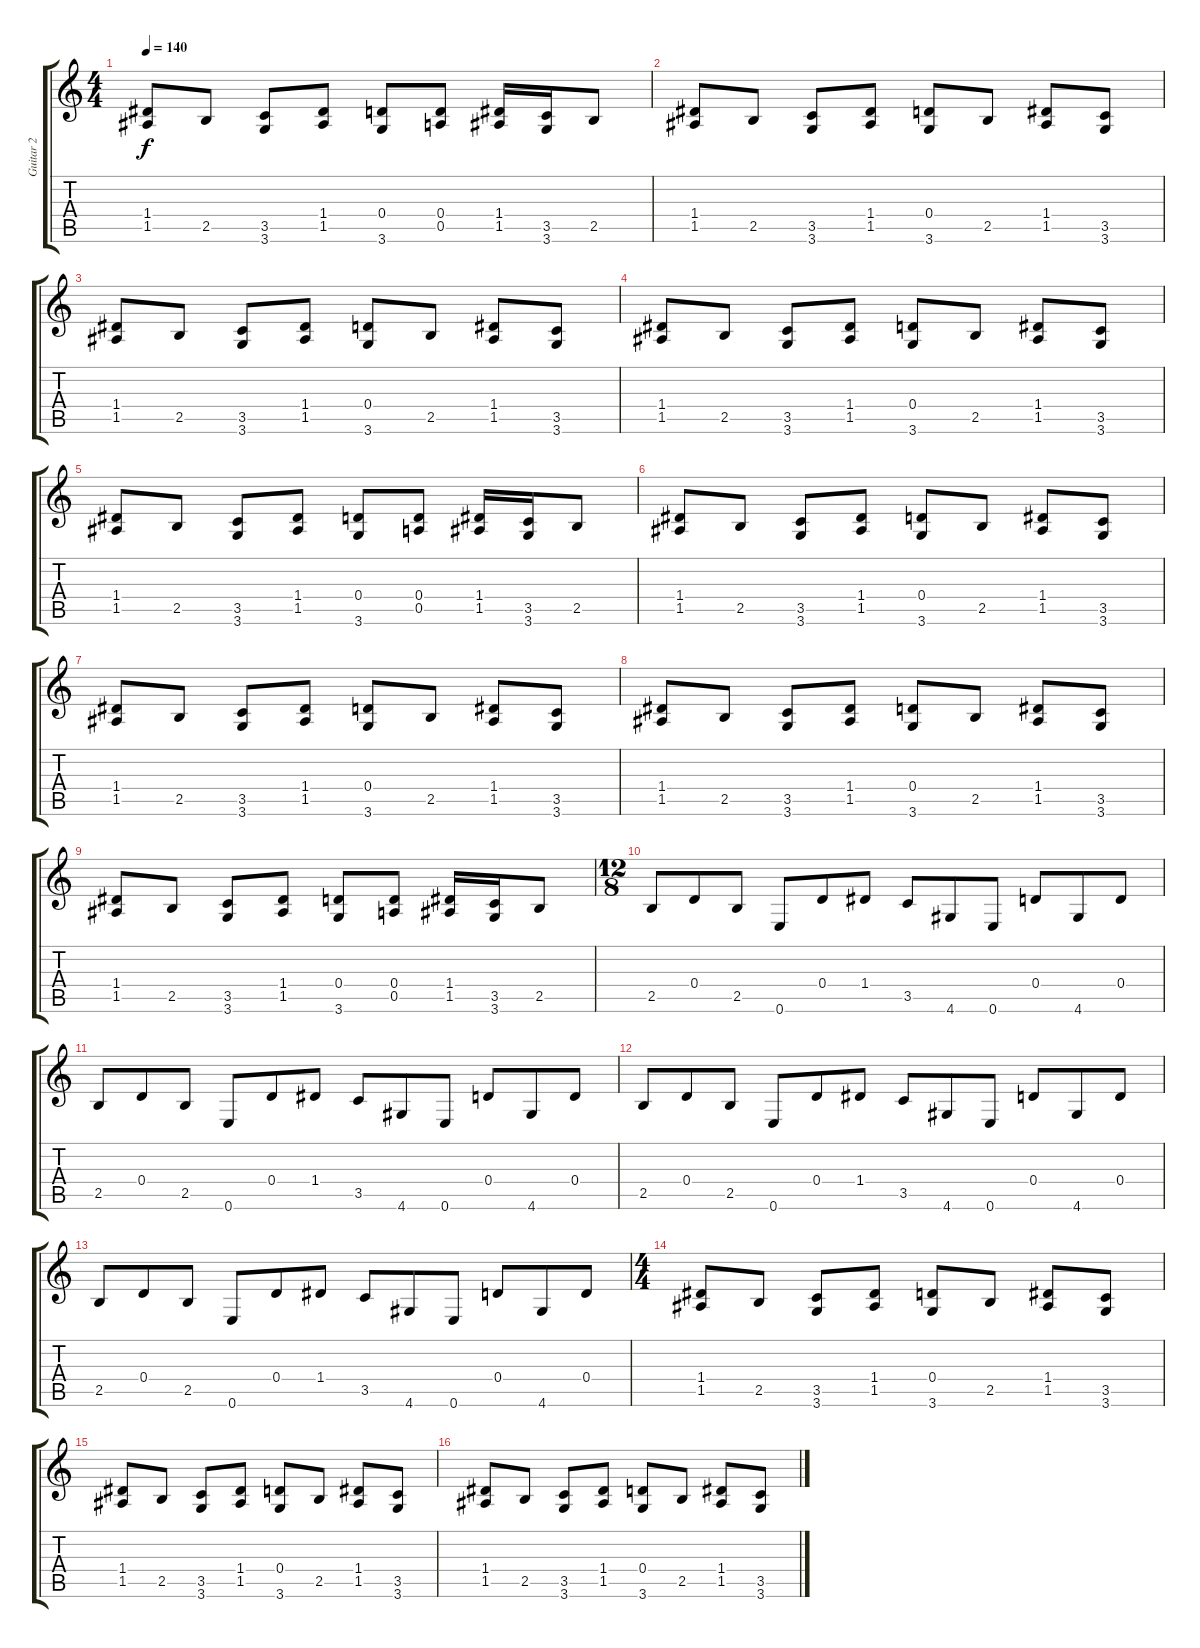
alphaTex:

\track ("Guitar 2" "Guitar 2") {instrument overdrivenguitar}
\staff {score tabs}
\tuning (E4 B3 G3 D3 A2 E2) {hide}
\ts (4 4)
\tempo 140
\clef g2
\ks c
(1.4 1.5).8{dy f} 2.5.8 (3.5 3.6).8 (1.4 1.5).8 (0.4 3.6).8 (0.4 0.5).8 (1.4 1.5).16 (3.5 3.6).16 2.5.8 |
(1.4 1.5).8 2.5.8 (3.5 3.6).8 (1.4 1.5).8 (0.4 3.6).8 2.5.8 (1.4 1.5).8 (3.5 3.6).8 |
(1.4 1.5).8 2.5.8 (3.5 3.6).8 (1.4 1.5).8 (0.4 3.6).8 2.5.8 (1.4 1.5).8 (3.5 3.6).8 |
(1.4 1.5).8 2.5.8 (3.5 3.6).8 (1.4 1.5).8 (0.4 3.6).8 2.5.8 (1.4 1.5).8 (3.5 3.6).8 |
(1.4 1.5).8 2.5.8 (3.5 3.6).8 (1.4 1.5).8 (0.4 3.6).8 (0.4 0.5).8 (1.4 1.5).16 (3.5 3.6).16 2.5.8 |
(1.4 1.5).8 2.5.8 (3.5 3.6).8 (1.4 1.5).8 (0.4 3.6).8 2.5.8 (1.4 1.5).8 (3.5 3.6).8 |
(1.4 1.5).8 2.5.8 (3.5 3.6).8 (1.4 1.5).8 (0.4 3.6).8 2.5.8 (1.4 1.5).8 (3.5 3.6).8 |
(1.4 1.5).8 2.5.8 (3.5 3.6).8 (1.4 1.5).8 (0.4 3.6).8 2.5.8 (1.4 1.5).8 (3.5 3.6).8 |
(1.4 1.5).8 2.5.8 (3.5 3.6).8 (1.4 1.5).8 (0.4 3.6).8 (0.4 0.5).8 (1.4 1.5).16 (3.5 3.6).16 2.5.8 |
\ts (12 8)
2.5.8 0.4.8 2.5.8 0.6.8 0.4.8 1.4.8 3.5.8 4.6.8 0.6.8 0.4.8 4.6.8 0.4.8 |
2.5.8 0.4.8 2.5.8 0.6.8 0.4.8 1.4.8 3.5.8 4.6.8 0.6.8 0.4.8 4.6.8 0.4.8 |
2.5.8 0.4.8 2.5.8 0.6.8 0.4.8 1.4.8 3.5.8 4.6.8 0.6.8 0.4.8 4.6.8 0.4.8 |
2.5.8 0.4.8 2.5.8 0.6.8 0.4.8 1.4.8 3.5.8 4.6.8 0.6.8 0.4.8 4.6.8 0.4.8 |
\ts (4 4)
(1.4 1.5).8 2.5.8 (3.5 3.6).8 (1.4 1.5).8 (0.4 3.6).8 2.5.8 (1.4 1.5).8 (3.5 3.6).8 |
(1.4 1.5).8 2.5.8 (3.5 3.6).8 (1.4 1.5).8 (0.4 3.6).8 2.5.8 (1.4 1.5).8 (3.5 3.6).8 |
(1.4 1.5).8 2.5.8 (3.5 3.6).8 (1.4 1.5).8 (0.4 3.6).8 2.5.8 (1.4 1.5).8 (3.5 3.6).8
